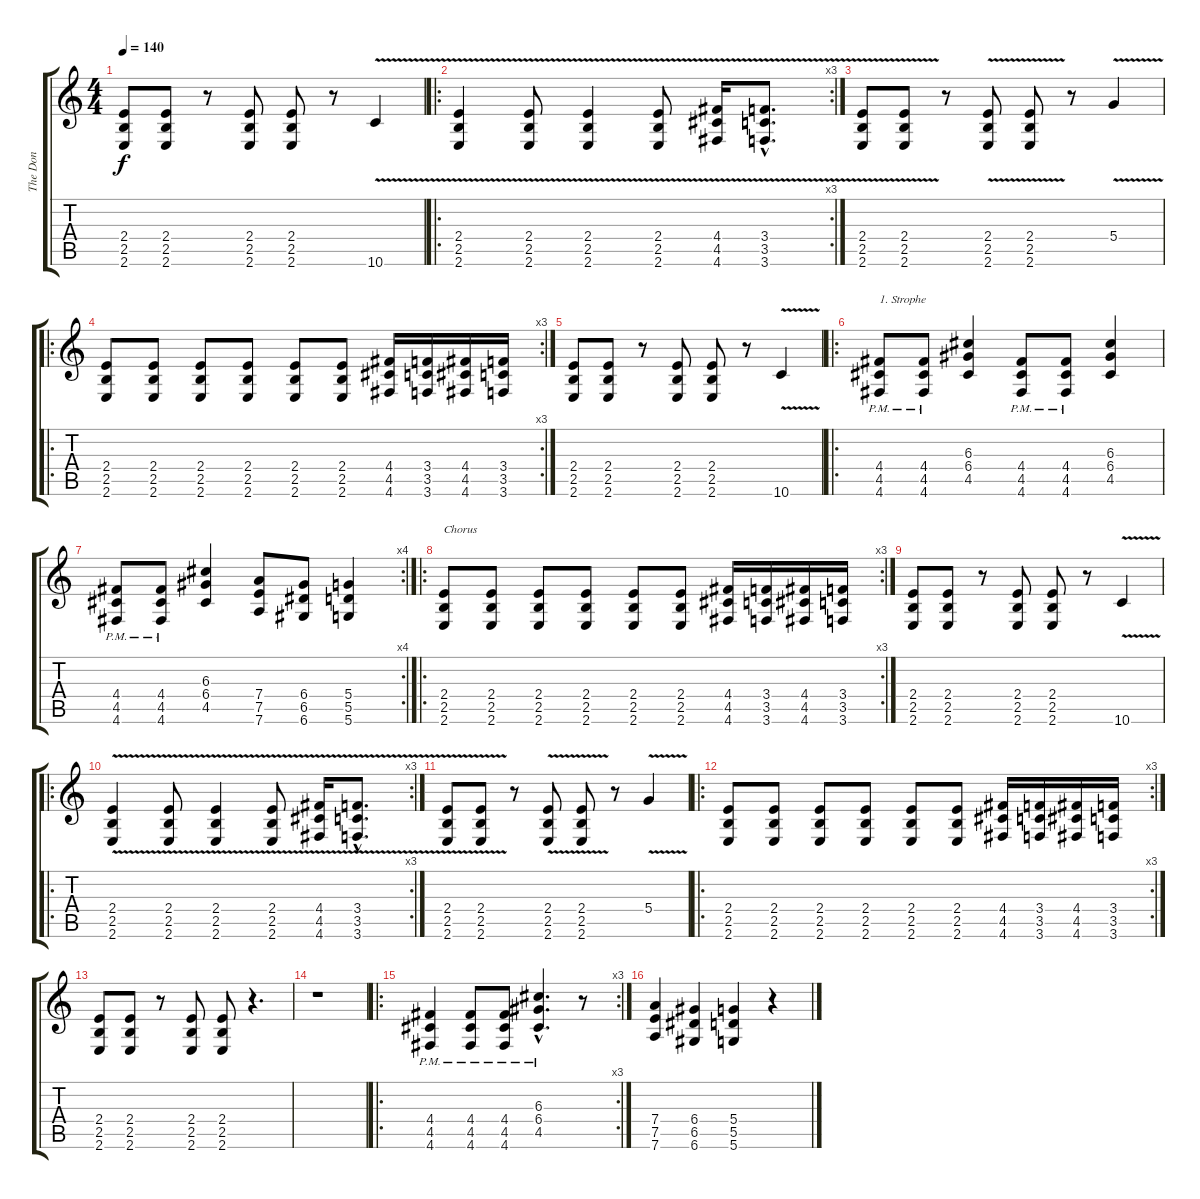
\track ("The Don" "The Don") {instrument overdrivenguitar}
\staff {score tabs}
\tuning (E4 B3 G3 D3 A2 D2) {hide}
\ts (4 4)
\tempo 140
\clef g2
\ks c
(2.4 2.5 2.6).8{dy f} (2.4 2.5 2.6).8 r.8 (2.4 2.5 2.6).8 (2.4 2.5 2.6).8 r.8 10.6{v}.4 |
\ro
\rc 3
(2.4 2.5 2.6{v}).4 (2.4 2.5 2.6{v}).8 (2.4 2.5 2.6{v}).4 (2.4 2.5 2.6{v}).8 (4.4 4.5 4.6{v}).16 (3.4{hac} 3.5{hac} 3.6{v hac}).8{d} |
(2.4 2.5 2.6{v}).8 (2.4 2.5 2.6{v}).8 r.8 (2.4 2.5 2.6{v}).8 (2.4 2.5 2.6{v}).8 r.8 5.4{v}.4 |
\ro
\rc 3
(2.4 2.5 2.6).8 (2.4 2.5 2.6).8 (2.4 2.5 2.6).8 (2.4 2.5 2.6).8 (2.4 2.5 2.6).8 (2.4 2.5 2.6).8 (4.4 4.5 4.6).16 (3.4 3.5 3.6).16 (4.4 4.5 4.6).16 (3.4 3.5 3.6).16 |
(2.4 2.5 2.6).8 (2.4 2.5 2.6).8 r.8 (2.4 2.5 2.6).8 (2.4 2.5 2.6).8 r.8 10.6{v}.4 |
\ro
(4.4{pm} 4.5{pm} 4.6{pm}).8{txt "1. Strophe"} (4.4{pm} 4.5{pm} 4.6{pm}).8 (6.3 6.4 4.5).4 (4.4{pm} 4.5{pm} 4.6{pm}).8 (4.4{pm} 4.5{pm} 4.6{pm}).8 (6.3 6.4 4.5).4 |
\rc 4
(4.4{pm} 4.5{pm} 4.6{pm}).8 (4.4{pm} 4.5{pm} 4.6{pm}).8 (6.3 6.4 4.5).4 (7.4 7.5 7.6).8 (6.4 6.5 6.6).8 (5.4 5.5 5.6).4 |
\ro
\rc 3
(2.4 2.5 2.6).8{txt "Chorus"} (2.4 2.5 2.6).8 (2.4 2.5 2.6).8 (2.4 2.5 2.6).8 (2.4 2.5 2.6).8 (2.4 2.5 2.6).8 (4.4 4.5 4.6).16 (3.4 3.5 3.6).16 (4.4 4.5 4.6).16 (3.4 3.5 3.6).16 |
(2.4 2.5 2.6).8 (2.4 2.5 2.6).8 r.8 (2.4 2.5 2.6).8 (2.4 2.5 2.6).8 r.8 10.6{v}.4 |
\ro
\rc 3
(2.4 2.5 2.6{v}).4 (2.4 2.5 2.6{v}).8 (2.4 2.5 2.6{v}).4 (2.4 2.5 2.6{v}).8 (4.4 4.5 4.6{v}).16 (3.4{hac} 3.5{hac} 3.6{v hac}).8{d} |
(2.4 2.5 2.6{v}).8 (2.4 2.5 2.6{v}).8 r.8 (2.4 2.5 2.6{v}).8 (2.4 2.5 2.6{v}).8 r.8 5.4{v}.4 |
\ro
\rc 3
(2.4 2.5 2.6).8 (2.4 2.5 2.6).8 (2.4 2.5 2.6).8 (2.4 2.5 2.6).8 (2.4 2.5 2.6).8 (2.4 2.5 2.6).8 (4.4 4.5 4.6).16 (3.4 3.5 3.6).16 (4.4 4.5 4.6).16 (3.4 3.5 3.6).16 |
(2.4 2.5 2.6).8 (2.4 2.5 2.6).8 r.8 (2.4 2.5 2.6).8 (2.4 2.5 2.6).8 r.4{d} |
r.1 |
\ro
\rc 3
(4.4{pm} 4.5{pm} 4.6{pm}).4 (4.4{pm} 4.5{pm} 4.6{pm}).8 (4.4{pm} 4.5{pm} 4.6{pm}).8 (6.3{hac} 6.4{hac} 4.5{hac pm}).4{d} r.8 |
(7.4 7.5 7.6).4 (6.4 6.5 6.6).4 (5.4 5.5 5.6).4 r.4
